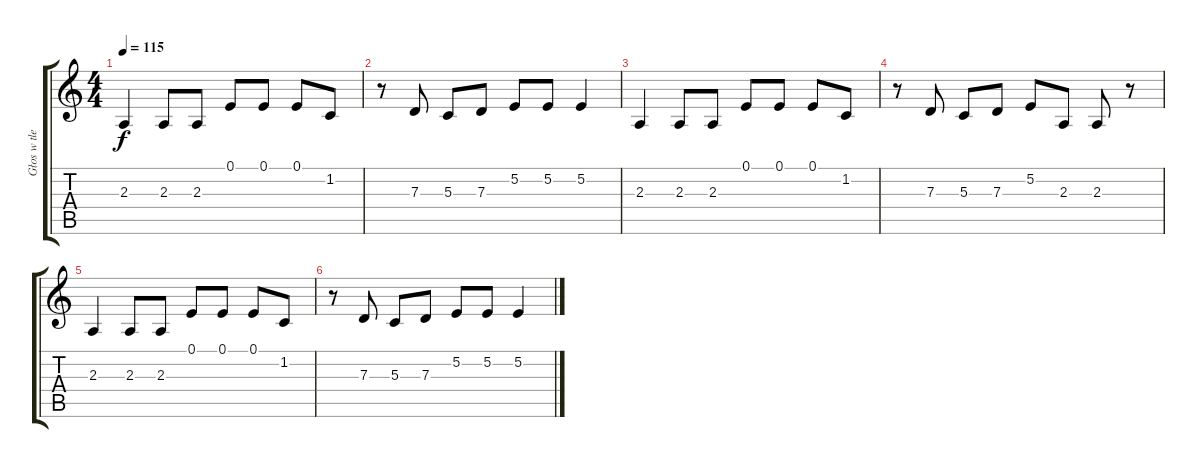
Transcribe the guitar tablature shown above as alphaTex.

\track ("Głos w tle" "Głos w tle") {instrument tenorsax}
\staff {score tabs}
\tuning (E4 B3 G3 D3 A2 E2) {hide}
\ts (4 4)
\tempo 115
\clef g2
\ks c
2.3.4{dy f} 2.3.8 2.3.8 0.1.8 0.1.8 0.1.8 1.2.8 |
r.8 7.3.8 5.3.8 7.3.8 5.2.8 5.2.8 5.2.4 |
2.3.4 2.3.8 2.3.8 0.1.8 0.1.8 0.1.8 1.2.8 |
r.8 7.3.8 5.3.8 7.3.8 5.2.8 2.3.8 2.3.8 r.8 |
2.3.4 2.3.8 2.3.8 0.1.8 0.1.8 0.1.8 1.2.8 |
r.8 7.3.8 5.3.8 7.3.8 5.2.8 5.2.8 5.2.4
